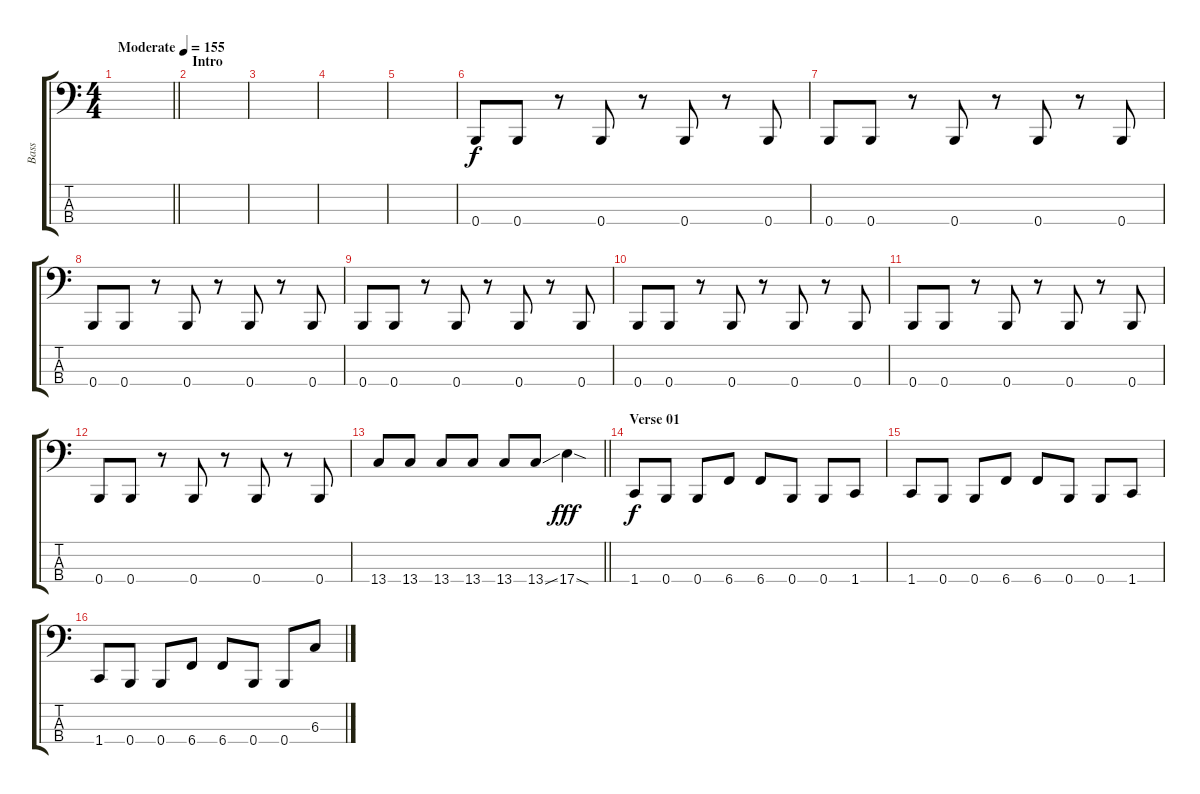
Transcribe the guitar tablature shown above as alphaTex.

\track ("Bass" "Bass") {instrument electricbassfinger}
\staff {score tabs}
\tuning (E2 B1 Gb1 B0) {hide}
\ts (4 4)
\tempo (155 "Moderate")
\clef f4
\barLineRight lightlight
\ks c
|
\section ("" "Intro")
|
|
|
|
0.4.8 0.4.8 r.8 0.4.8 r.8 0.4.8 r.8 0.4.8 |
0.4.8 0.4.8 r.8 0.4.8 r.8 0.4.8 r.8 0.4.8 |
0.4.8 0.4.8 r.8 0.4.8 r.8 0.4.8 r.8 0.4.8 |
0.4.8 0.4.8 r.8 0.4.8 r.8 0.4.8 r.8 0.4.8 |
0.4.8 0.4.8 r.8 0.4.8 r.8 0.4.8 r.8 0.4.8 |
0.4.8 0.4.8 r.8 0.4.8 r.8 0.4.8 r.8 0.4.8 |
0.4.8 0.4.8 r.8 0.4.8 r.8 0.4.8 r.8 0.4.8 |
\barLineRight lightlight
13.4.8 13.4.8 13.4.8 13.4.8 13.4.8 13.4{ss}.8 17.4{sod}.4{dy fff} |
\section ("" "Verse 01")
1.4.8{dy f} 0.4.8 0.4.8 6.4.8 6.4.8 0.4.8 0.4.8 1.4.8 |
1.4.8 0.4.8 0.4.8 6.4.8 6.4.8 0.4.8 0.4.8 1.4.8 |
1.4.8 0.4.8 0.4.8 6.4.8 6.4.8 0.4.8 0.4.8 6.3.8
